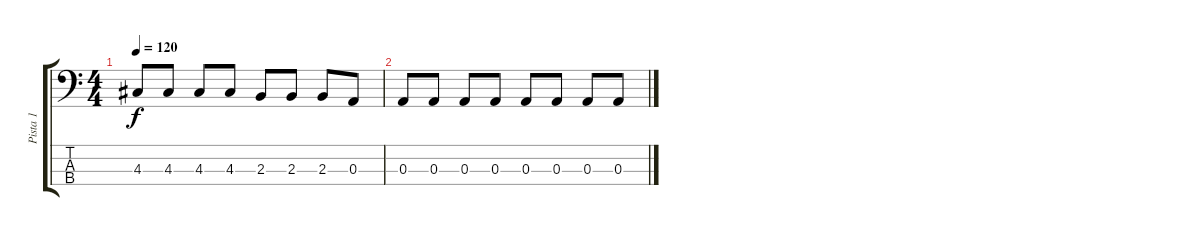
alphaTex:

\track ("Pista 1" "Pista 1") {instrument electricbasspick}
\staff {score tabs}
\tuning (G2 D2 A1 E1) {hide}
\ts (4 4)
\tempo 120
\clef f4
\ks c
4.3.8{dy f} 4.3.8 4.3.8 4.3.8 2.3.8 2.3.8 2.3.8 0.3.8 |
0.3.8 0.3.8 0.3.8 0.3.8 0.3.8 0.3.8 0.3.8 0.3.8
